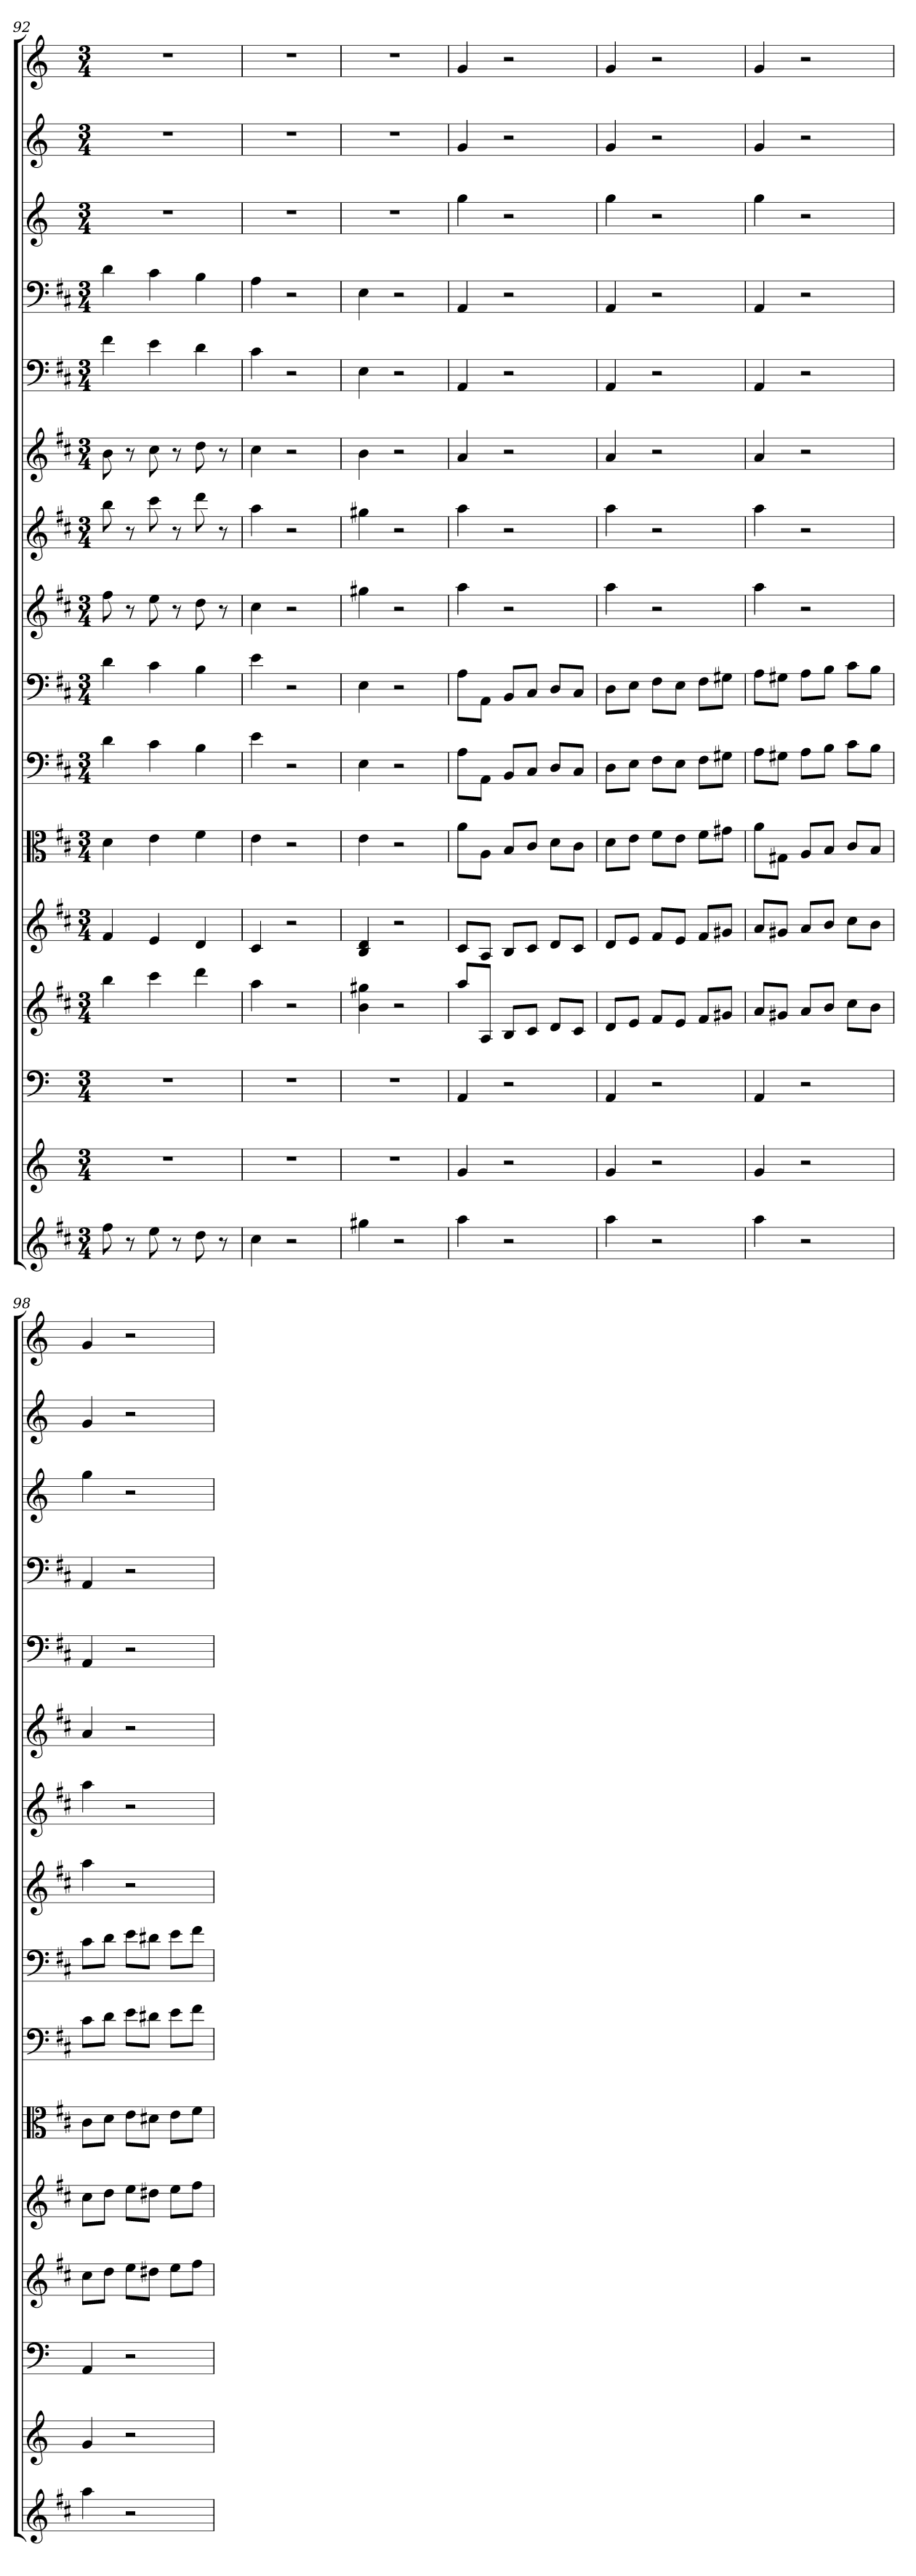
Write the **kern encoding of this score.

**kern	**kern	**kern	**kern	**kern	**kern	**kern	**kern	**kern	**kern	**kern	**kern	**kern	**kern	**kern	**kern
*part16	*part15	*part14	*part13	*part12	*part11	*part10	*part9	*part8	*part7	*part6	*part5	*part4	*part3	*part2	*part1
*staff16	*staff15	*staff14	*staff13	*staff12	*staff11	*staff10	*staff9	*staff8	*staff7	*staff6	*staff5	*staff4	*staff3	*staff2	*staff1
*	*	*clefF4	*	*	*clefC3	*clefF4	*clefF4	*	*	*	*clefF4	*clefF4	*	*	*
*k[f#c#]	*k[]	*k[]	*k[f#c#]	*k[f#c#]	*k[f#c#]	*k[f#c#]	*k[f#c#]	*k[f#c#]	*k[f#c#]	*k[f#c#]	*k[f#c#]	*k[f#c#]	*k[]	*k[]	*k[]
*M3/4	*M3/4	*M3/4	*M3/4	*M3/4	*M3/4	*M3/4	*M3/4	*M3/4	*M3/4	*M3/4	*M3/4	*M3/4	*M3/4	*M3/4	*M3/4
=92	=92	=92	=92	=92	=92	=92	=92	=92	=92	=92	=92	=92	=92	=92	=92
8ff#	2.r	2.r	4bb	4f#	4d	4d	4d	8ff#	8bb	8b	4f#	4d	2.r	2.r	2.r
8r	.	.	.	.	.	.	.	8r	8r	8r	.	.	.	.	.
8ee	.	.	4ccc#	4e	4e	4c#	4c#	8ee	8ccc#	8cc#	4e	4c#	.	.	.
8r	.	.	.	.	.	.	.	8r	8r	8r	.	.	.	.	.
8dd	.	.	4ddd	4d	4f#	4B	4B	8dd	8ddd	8dd	4d	4B	.	.	.
8r	.	.	.	.	.	.	.	8r	8r	8r	.	.	.	.	.
=93	=93	=93	=93	=93	=93	=93	=93	=93	=93	=93	=93	=93	=93	=93	=93
4cc#	2.r	2.r	4aa	4c#	4e	4e	4e	4cc#	4aa	4cc#	4c#	4A	2.r	2.r	2.r
2r	.	.	2r	2r	2r	2r	2r	2r	2r	2r	2r	2r	.	.	.
=94	=94	=94	=94	=94	=94	=94	=94	=94	=94	=94	=94	=94	=94	=94	=94
4gg#X	2.r	2.r	4b 4gg#X	4B 4d	4e	4E	4E	4gg#X	4gg#X	4b	4E	4E	2.r	2.r	2.r
2r	.	.	2r	2r	2r	2r	2r	2r	2r	2r	2r	2r	.	.	.
=95	=95	=95	=95	=95	=95	=95	=95	=95	=95	=95	=95	=95	=95	=95	=95
4aa	4g	4AA	8aaL	8c#L	8a\L	8A\L	8A\L	4aa	4aa	4a	4AA	4AA	4gg	4g	4g
.	.	.	8AJ	8AJ	8A\J	8AA\J	8AA\J	.	.	.	.	.	.	.	.
2r	2r	2r	8BL	8BL	8B/L	8BB/L	8BB/L	2r	2r	2r	2r	2r	2r	2r	2r
.	.	.	8c#J	8c#J	8c#/J	8C#/J	8C#/J	.	.	.	.	.	.	.	.
.	.	.	8dL	8dL	8d\L	8D/L	8D/L	.	.	.	.	.	.	.	.
.	.	.	8c#J	8c#J	8c#\J	8C#/J	8C#/J	.	.	.	.	.	.	.	.
=96	=96	=96	=96	=96	=96	=96	=96	=96	=96	=96	=96	=96	=96	=96	=96
4aa	4g	4AA	8dL	8dL	8d\L	8D\L	8D\L	4aa	4aa	4a	4AA	4AA	4gg	4g	4g
.	.	.	8eJ	8eJ	8e\J	8E\J	8E\J	.	.	.	.	.	.	.	.
2r	2r	2r	8f#L	8f#L	8f#\L	8F#\L	8F#\L	2r	2r	2r	2r	2r	2r	2r	2r
.	.	.	8eJ	8eJ	8e\J	8E\J	8E\J	.	.	.	.	.	.	.	.
.	.	.	8f#L	8f#L	8f#\L	8F#\L	8F#\L	.	.	.	.	.	.	.	.
.	.	.	8g#XJ	8g#XJ	8g#X\J	8G#X\J	8G#X\J	.	.	.	.	.	.	.	.
=97	=97	=97	=97	=97	=97	=97	=97	=97	=97	=97	=97	=97	=97	=97	=97
4aa	4g	4AA	8aL	8aL	8a\L	8A\L	8A\L	4aa	4aa	4a	4AA	4AA	4gg	4g	4g
.	.	.	8g#XJ	8g#XJ	8G#X\J	8G#X\J	8G#X\J	.	.	.	.	.	.	.	.
2r	2r	2r	8aL	8aL	8A/L	8A\L	8A\L	2r	2r	2r	2r	2r	2r	2r	2r
.	.	.	8bJ	8bJ	8B/J	8B\J	8B\J	.	.	.	.	.	.	.	.
.	.	.	8cc#L	8cc#L	8c#/L	8c#\L	8c#\L	.	.	.	.	.	.	.	.
.	.	.	8bJ	8bJ	8B/J	8B\J	8B\J	.	.	.	.	.	.	.	.
=98	=98	=98	=98	=98	=98	=98	=98	=98	=98	=98	=98	=98	=98	=98	=98
4aa	4g	4AA	8cc#L	8cc#L	8c#\L	8c#\L	8c#\L	4aa	4aa	4a	4AA	4AA	4gg	4g	4g
.	.	.	8ddJ	8ddJ	8d\J	8d\J	8d\J	.	.	.	.	.	.	.	.
2r	2r	2r	8eeL	8eeL	8e\L	8e\L	8e\L	2r	2r	2r	2r	2r	2r	2r	2r
.	.	.	8dd#XJ	8dd#XJ	8d#X\J	8d#X\J	8d#X\J	.	.	.	.	.	.	.	.
.	.	.	8eeL	8eeL	8e\L	8e\L	8e\L	.	.	.	.	.	.	.	.
.	.	.	8ff#J	8ff#J	8f#\J	8f#\J	8f#\J	.	.	.	.	.	.	.	.
=	=	=	=	=	=	=	=	=	=	=	=	=	=	=	=
*-	*-	*-	*-	*-	*-	*-	*-	*-	*-	*-	*-	*-	*-	*-	*-
